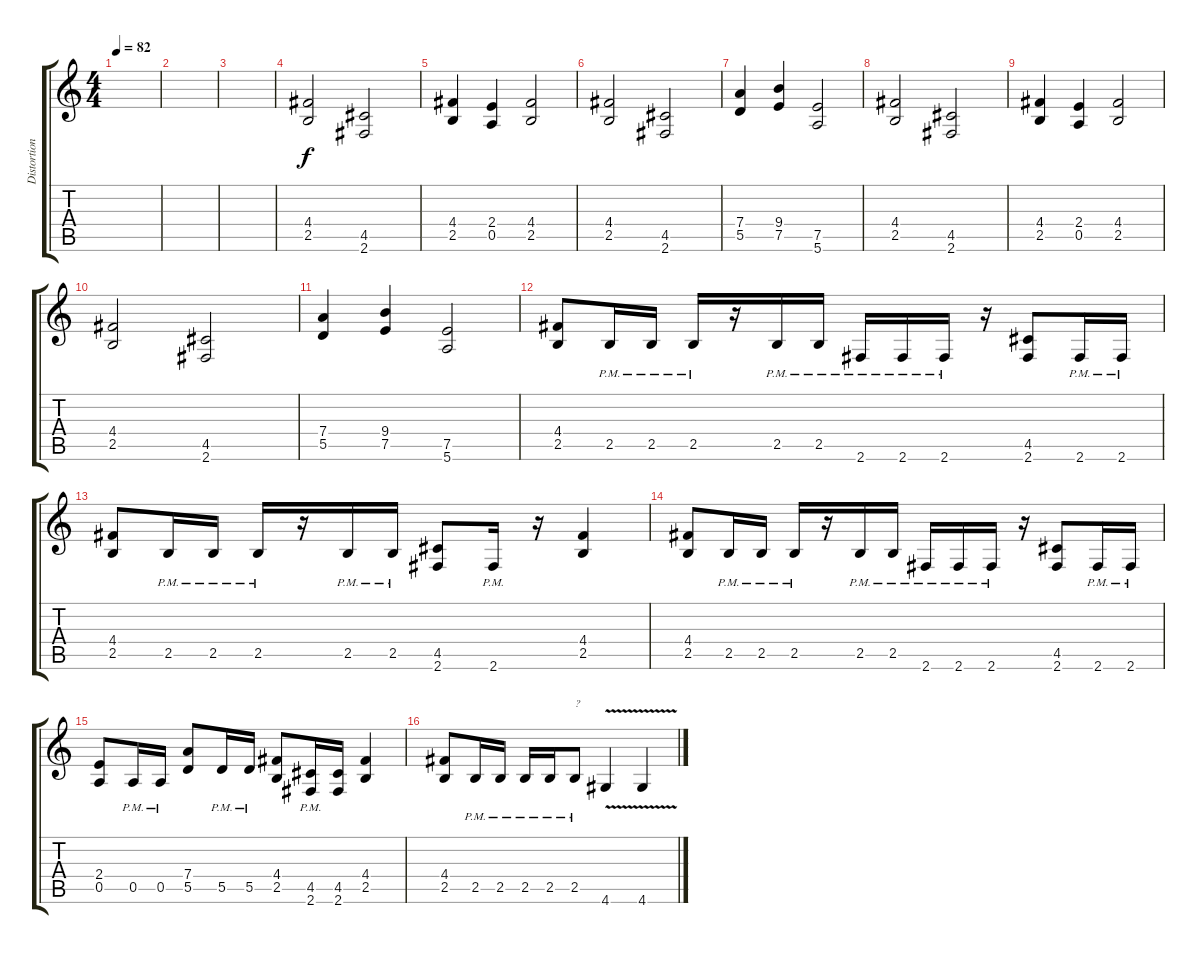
\track ("Distortion Rhythm" "Distortion") {instrument distortionguitar}
\staff {score tabs}
\tuning (E4 B3 G3 D3 A2 E2) {hide}
\ts (4 4)
\tempo 82
\clef g2
\ks c
|
|
|
(4.4 2.5).2 (4.5 2.6).2 |
(4.4 2.5).4 (2.4 0.5).4 (4.4 2.5).2 |
(4.4 2.5).2 (4.5 2.6).2 |
(7.4 5.5).4 (9.4 7.5).4 (7.5 5.6).2 |
(4.4 2.5).2 (4.5 2.6).2 |
(4.4 2.5).4 (2.4 0.5).4 (4.4 2.5).2 |
(4.4 2.5).2 (4.5 2.6).2 |
(7.4 5.5).4 (9.4 7.5).4 (7.5 5.6).2 |
(4.4 2.5).8 2.5{pm}.16 2.5{pm}.16 2.5{pm}.16 r.16 2.5{pm}.16 2.5{pm}.16 2.6{pm}.16 2.6{pm}.16 2.6{pm}.16 r.16 (4.5 2.6).8 2.6{pm}.16 2.6{pm}.16 |
(4.4 2.5).8 2.5{pm}.16 2.5{pm}.16 2.5{pm}.16 r.16 2.5{pm}.16 2.5{pm}.16 (4.5 2.6).8 2.6{pm}.16 r.16 (4.4 2.5).4 |
(4.4 2.5).8 2.5{pm}.16 2.5{pm}.16 2.5{pm}.16 r.16 2.5{pm}.16 2.5{pm}.16 2.6{pm}.16 2.6{pm}.16 2.6{pm}.16 r.16 (4.5 2.6).8 2.6{pm}.16 2.6{pm}.16 |
(2.4 0.5).8 0.5{pm}.16 0.5{pm}.16 (7.4 5.5).8 5.5{pm}.16 5.5{pm}.16 (4.4 2.5).8 (4.5{pm} 2.6).16 (4.5 2.6).16 (4.4 2.5).4 |
(4.4 2.5).8 2.5{pm}.16 2.5{pm}.16 2.5{pm}.16 2.5{pm}.16 2.5{pm}.8{txt "?"} 4.6{v}.4 4.6{v}.4
